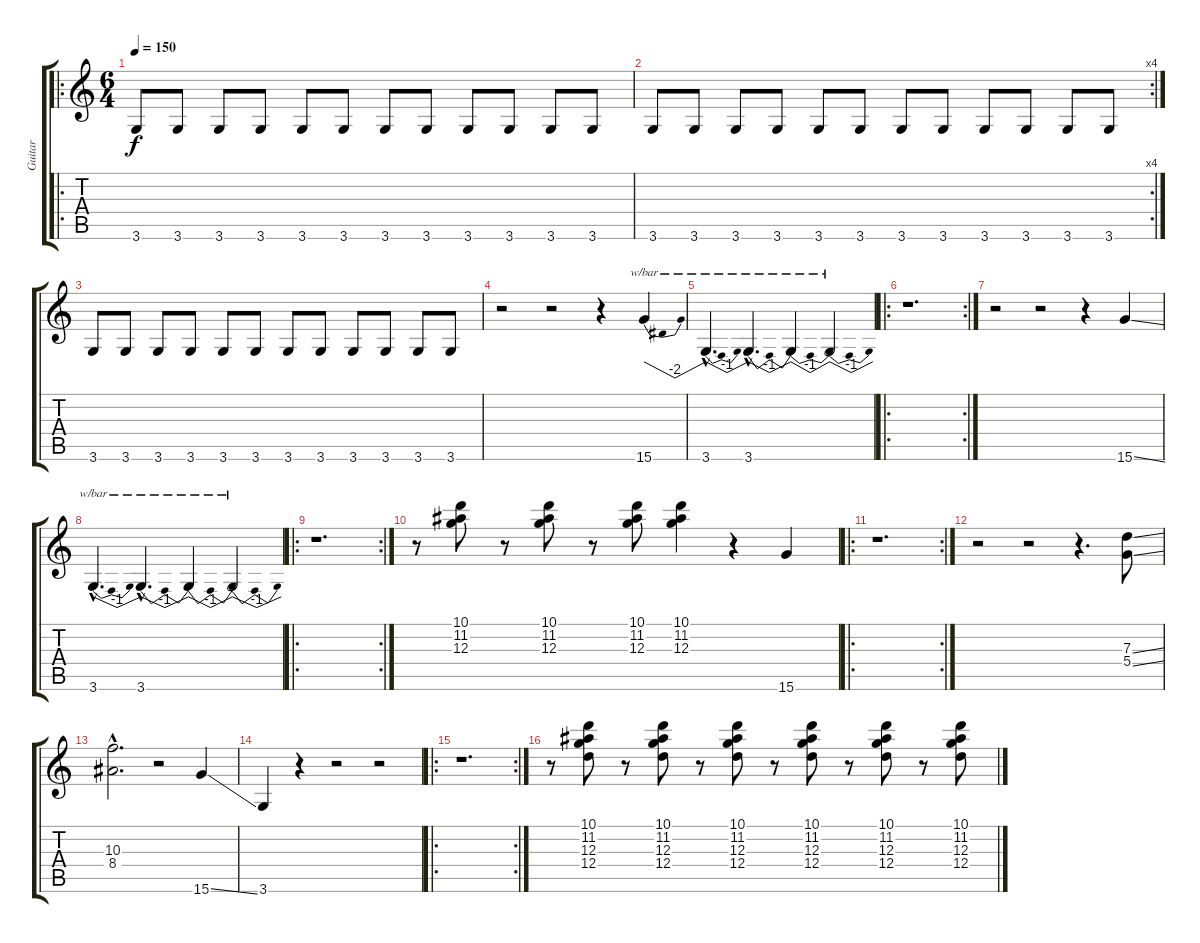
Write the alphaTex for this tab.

\track ("Guitar" "Guitar") {instrument electricguitarclean}
\staff {score tabs}
\tuning (E4 B3 G3 D3 A2 E2) {hide}
\ro
\ts (6 4)
\tempo 150
\clef g2
\ks c
3.6.8{dy f instrument electricguitarclean} 3.6.8 3.6.8 3.6.8 3.6.8 3.6.8 3.6.8 3.6.8 3.6.8 3.6.8 3.6.8 3.6.8 |
\rc 4
3.6.8 3.6.8 3.6.8 3.6.8 3.6.8 3.6.8 3.6.8 3.6.8 3.6.8 3.6.8 3.6.8 3.6.8 |
3.6.8 3.6.8 3.6.8 3.6.8 3.6.8 3.6.8 3.6.8 3.6.8 3.6.8 3.6.8 3.6.8 3.6.8 |
r.2 r.2 r.4 15.6.4{tbe (dip default 0 0 30 -8 60 0)} |
3.6{hac}.4{d tbe (dip default 0 0 30 -4 60 0)} 3.6{hac}.4{d tbe (dip default 0 0 30 -4 60 0)} 3.6{t}.4{tbe (dip default 0 0 30 -4 60 0)} 3.6{t}.2{tbe (dip default 0 0 30 -4 60 0)} |
\ro
\rc 2
r.1{d} |
r.2 r.2 r.4 15.6{ss}.4 |
3.6{hac}.4{d tbe (dip default 0 0 30 -4 60 0)} 3.6{hac}.4{d tbe (dip default 0 0 30 -4 60 0)} 3.6{t}.4{tbe (dip default 0 0 30 -4 60 0)} 3.6{t}.2{tbe (dip default 0 0 30 -4 60 0)} |
\ro
\rc 2
r.1{d} |
r.8 (10.1 11.2 12.3).8 r.8 (10.1 11.2 12.3).8 r.8 (10.1 11.2 12.3).8 (10.1 11.2 12.3).4 r.4 15.6.4 |
\ro
\rc 2
r.1{d} |
r.2 r.2 r.4{d} (7.3{ss} 5.4{ss}).8 |
(10.3{hac} 8.4).2{d} r.2 15.6{ss}.4 |
3.6.4 r.4 r.2 r.2 |
\ro
\rc 2
r.1{d} |
r.8 (10.1 11.2 12.3 12.4).8 r.8 (10.1 11.2 12.3 12.4).8 r.8 (10.1 11.2 12.3 12.4).8 r.8 (10.1 11.2 12.3 12.4).8 r.8 (10.1 11.2 12.3 12.4).8 r.8 (10.1 11.2 12.3 12.4).8
